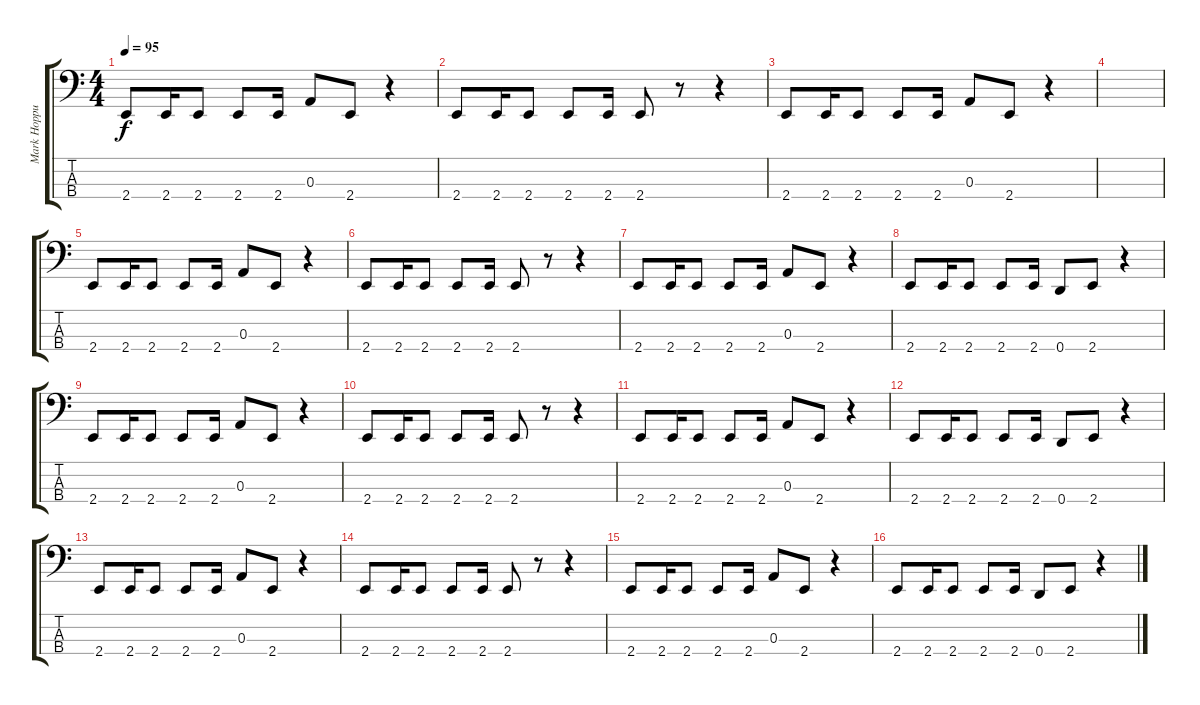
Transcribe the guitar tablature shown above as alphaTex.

\track ("Mark Hoppus - Bass" "Mark Hoppu") {instrument electricbassfinger}
\staff {score tabs}
\tuning (G2 D2 A1 D1) {hide}
\ts (4 4)
\tempo 95
\clef f4
\ks c
2.4.8{dy f} 2.4.16 2.4.8 2.4.8 2.4.16 0.3.8 2.4.8 r.4 |
2.4.8 2.4.16 2.4.8 2.4.8 2.4.16 2.4.8 r.8 r.4 |
2.4.8 2.4.16 2.4.8 2.4.8 2.4.16 0.3.8 2.4.8 r.4 |
|
2.4.8 2.4.16 2.4.8 2.4.8 2.4.16 0.3.8 2.4.8 r.4 |
2.4.8 2.4.16 2.4.8 2.4.8 2.4.16 2.4.8 r.8 r.4 |
2.4.8 2.4.16 2.4.8 2.4.8 2.4.16 0.3.8 2.4.8 r.4 |
2.4.8 2.4.16 2.4.8 2.4.8 2.4.16 0.4.8 2.4.8 r.4 |
2.4.8 2.4.16 2.4.8 2.4.8 2.4.16 0.3.8 2.4.8 r.4 |
2.4.8 2.4.16 2.4.8 2.4.8 2.4.16 2.4.8 r.8 r.4 |
2.4.8 2.4.16 2.4.8 2.4.8 2.4.16 0.3.8 2.4.8 r.4 |
2.4.8 2.4.16 2.4.8 2.4.8 2.4.16 0.4.8 2.4.8 r.4 |
2.4.8 2.4.16 2.4.8 2.4.8 2.4.16 0.3.8 2.4.8 r.4 |
2.4.8 2.4.16 2.4.8 2.4.8 2.4.16 2.4.8 r.8 r.4 |
2.4.8 2.4.16 2.4.8 2.4.8 2.4.16 0.3.8 2.4.8 r.4 |
2.4.8 2.4.16 2.4.8 2.4.8 2.4.16 0.4.8 2.4.8 r.4
